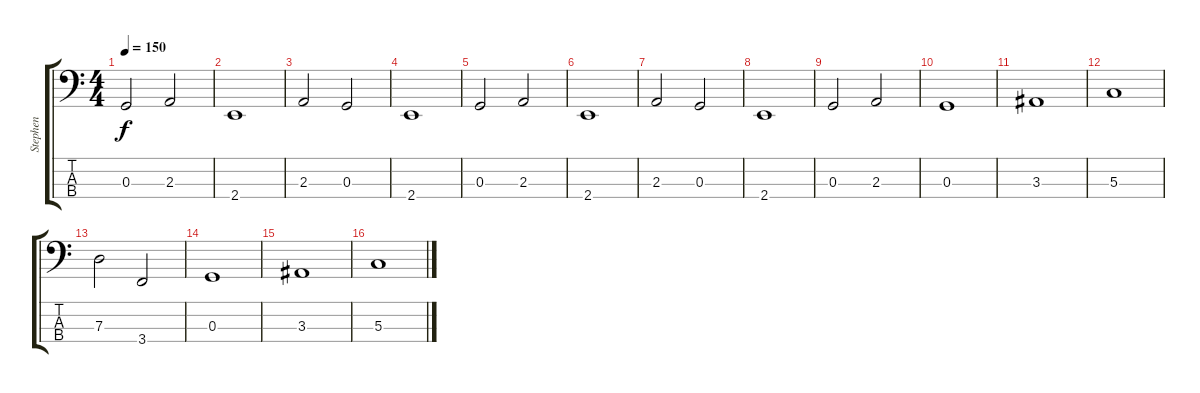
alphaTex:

\track ("Stephen" "Stephen") {instrument electricbassfinger}
\staff {score tabs}
\tuning (F2 C2 G1 D1) {hide}
\ts (4 4)
\tempo 150
\clef f4
\ks c
0.3.2{dy f} 2.3.2 |
2.4.1 |
2.3.2 0.3.2 |
2.4.1 |
0.3.2 2.3.2 |
2.4.1 |
2.3.2 0.3.2 |
2.4.1 |
0.3.2 2.3.2 |
0.3.1 |
3.3.1 |
5.3.1 |
7.3.2 3.4.2 |
0.3.1 |
3.3.1 |
5.3.1
